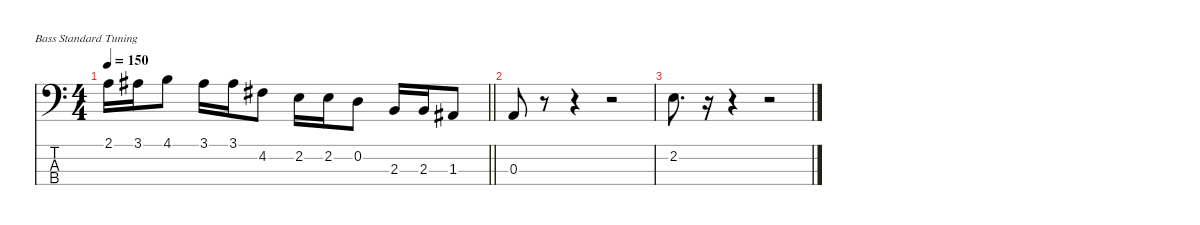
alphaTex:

\defaultSystemsLayout 4
\hideDynamics
\bracketExtendMode nobrackets
\singleTrackTrackNamePolicy hidden
\multiTrackTrackNamePolicy hidden
\firstSystemTrackNameMode fullname
\firstSystemTrackNameOrientation horizontal
\otherSystemsTrackNameOrientation horizontal
\track ("Jonesy" "el.bs.") {instrument electricbassfinger}
\staff {score tabs}
\tuning (G2 D2 A1 E1)
\ts (4 4)
\tempo 150
\clef f4
\barLineRight lightlight
\ks c
2.1.16{dy f beam Down} 3.1{acc #}.16{beam Down} 4.1.8{beam Down} 3.1{acc #}.16{beam Down} 3.1{acc #}.16{beam Down} 4.2{acc #}.8{beam Down} 2.2.16{beam Down} 2.2.16{beam Down} 0.2.8{beam Down} 2.3.16{beam Up} 2.3.16{beam Up} 1.3{acc #}.8{beam Up} |
0.3.8{beam Up} r.8{beam Up} r.4{beam Up} r.2{beam Up} |
2.2.8{d beam Down} r.16{beam Down} r.4{beam Down} r.2{beam Down}
